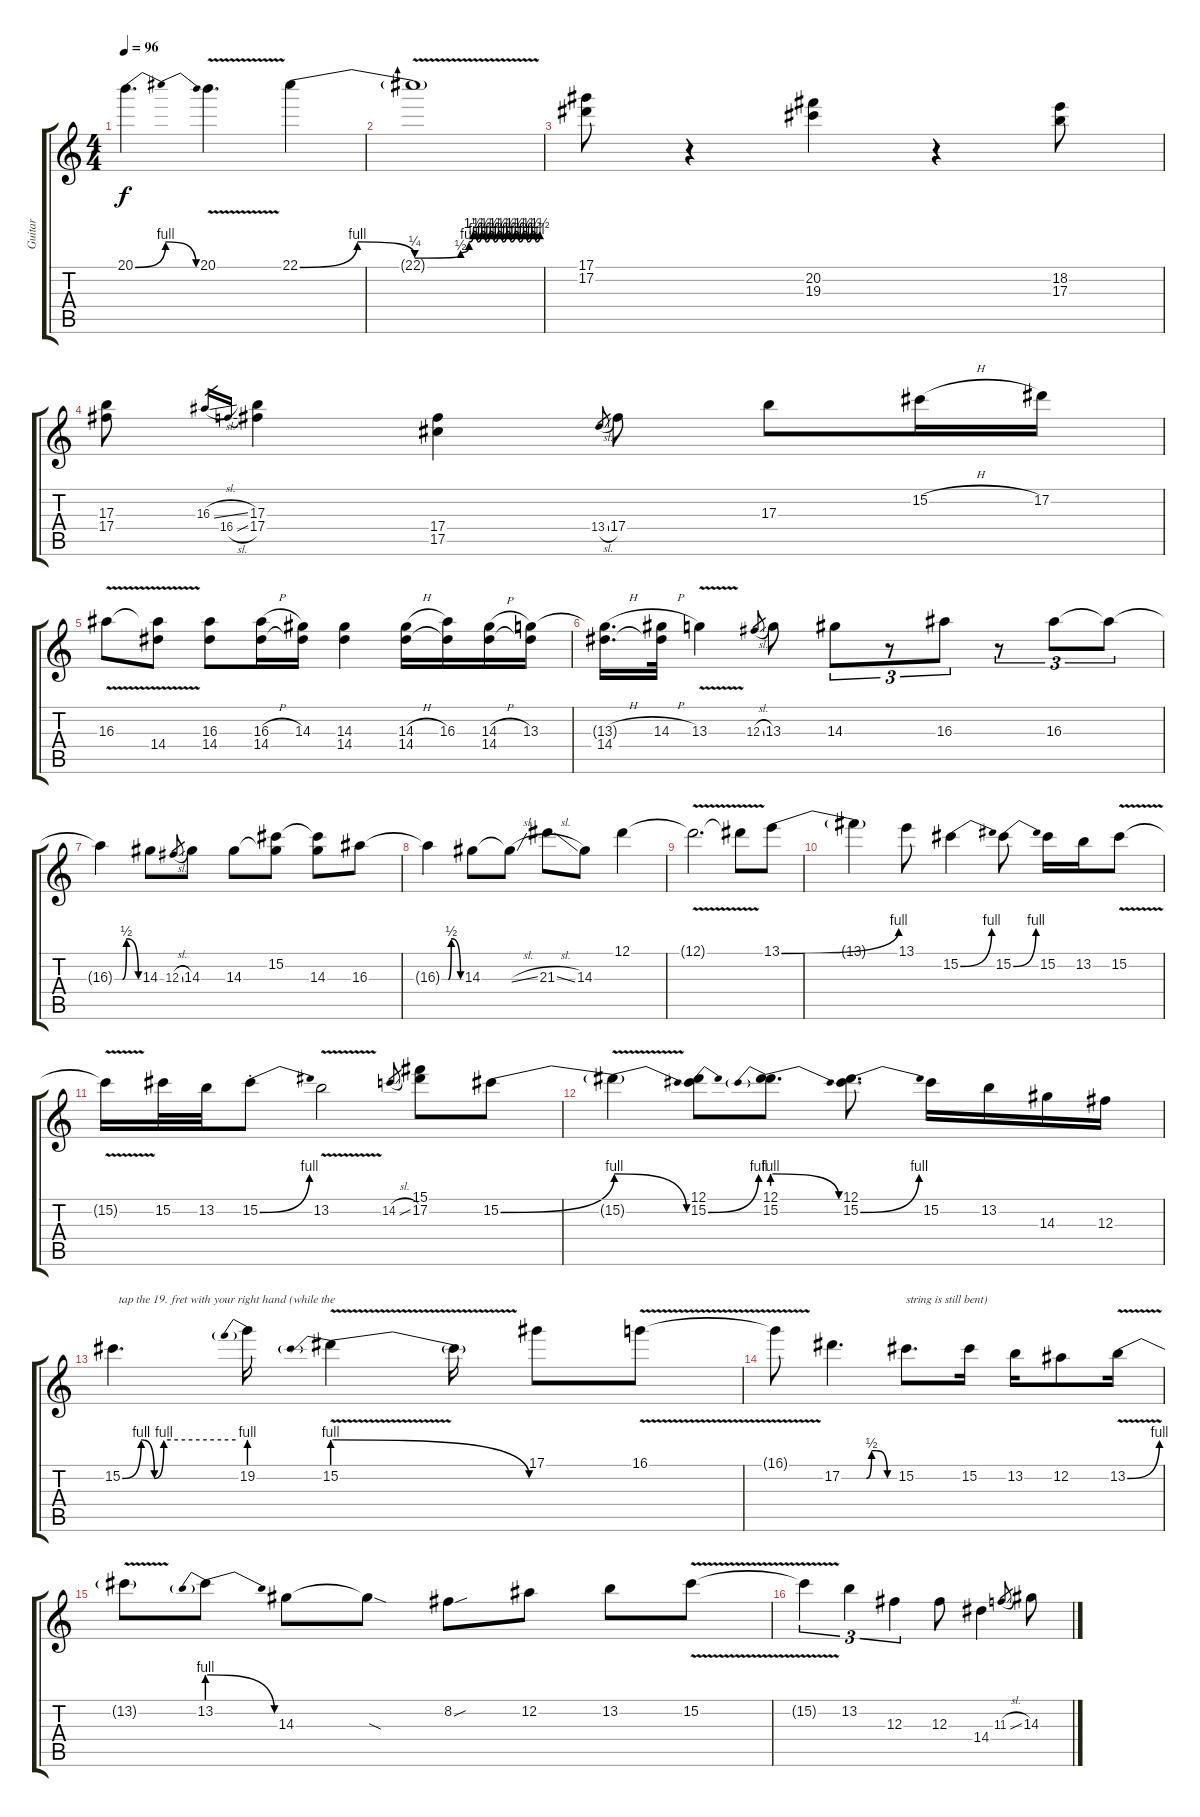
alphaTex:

\track ("Guitar" "Guitar") {instrument overdrivenguitar}
\staff {score tabs}
\tuning (Eb4 Bb3 Gb3 Db3 Ab2 Eb2) {hide}
\ts (4 4)
\tempo 96
\clef g2
\ks c
20.1{be (bendrelease 0 0 15 4 45 4 60 0) t}.4{d dy f} 20.1{v}.4{d} 22.1{be (bendrelease 0 0 30 4 30 4 60 1)}.4 |
22.1{be (custom 0 1 22 2 26 4 28 6 30 4 32 6 34 4 36 6 38 4 40 6 42 4 44 6 46 4 48 6 50 4 52 6 54 4 56 6 58 4 60 6) v t}.1 |
(17.1 17.2).8 r.4 (20.2 19.3).4 r.4 (18.2 17.3).8 |
(17.3 17.4).8 16.3{sl}.16{gr} 16.4{sl}.16{gr} (17.3 17.4).4 (17.4 17.5).4 13.4{sl}.8{gr} 17.4.8 17.3.8 15.2{h}.16 17.2.16 |
16.3{v}.8 (16.3{t} 14.4).8 (16.3 14.4).8 (16.3{h} 14.4).16 (14.3 14.4{t}).16 (14.3 14.4).4 (14.3{h} 14.4).16 (16.3 14.4{t}).16 (14.3{h} 14.4).16 (13.3 14.4{t}).16 |
(13.3{h t} 14.4).16{d} (14.3{h} 14.4{t}).32 13.3{v}.4 12.3{sl}.8{gr} 13.3.8 14.3.8{tu (3 2)} r.8{tu (3 2)} 16.3.8{tu (3 2)} r.8{tu (3 2)} 16.3.8{tu (3 2)} 16.3{t}.8{tu (3 2)} |
16.3{be (custom 0 0 20 0 30 2 60 0) t}.4 14.3.8 12.3{sl}.8{gr} 14.3.8 14.3.8 (15.2 14.3{t}).8 (15.2{t} 14.3).8 16.3.8 |
16.3{be (custom 0 0 20 0 30 2 60 0) t}.4 14.3.8 14.3{sl t}.8 21.3{sl}.8 14.3.8 12.1.4 |
12.1{v t}.2{d} 12.1{t}.8 13.1{be (bend 0 0 60 4)}.8 |
13.1{t}.4 13.1.8 15.2{be (bend 0 0 60 4)}.4 15.2{be (bend 0 0 60 4)}.8 15.2.16 13.2.16 15.2{v}.8 |
15.2{t}.16 15.2.32 13.2.32 15.2{be (bend 0 0 60 4) st}.8 13.2{v}.2 14.2{sl}.8{gr} (15.1 17.2).8 15.2{be (bend 0 0 60 4)}.8 |
15.2{be (release 0 4 60 0) v t}.4 (12.1 15.2{be (bend 0 0 60 4)}).8 (12.1 15.2{be (prebendrelease 0 4 60 0)}).8{d} (12.1 15.2{be (bend 0 0 60 4)}).8{d} 15.2.16 13.2.16 14.3.16 12.3.16 |
15.2{be (custom 0 0 10 4 17 0 22 4 60 4)}.4{d txt "  tap the 19. fret with your right hand (while the"} 19.2{be (prebend 0 4 60 4)}.16 15.2{be (prebendrelease 0 4 60 0) v}.4 15.2{t}.16 17.1.8 16.1{v}.8 |
16.1{t}.8 17.2{be (custom 0 0 28 0 34 2 40 2 52 0 60 0)}.4{d} 15.2.8{d txt "string is still bent)"} 15.2.16 13.2.16 12.2.8 13.2{be (bend 0 0 60 4) v}.16 |
13.2{t}.8 13.2{be (prebendrelease 0 4 60 0)}.8 14.3.8 14.3{sod t}.8 8.2{sou}.8 12.2.8 13.2.8 15.2{v}.8 |
15.2{t}.4{tu (3 2)} 13.2.4{tu (3 2)} 12.3.4{tu (3 2)} 12.3.8 14.4.4 11.3{sl}.8{gr} 14.3.8
